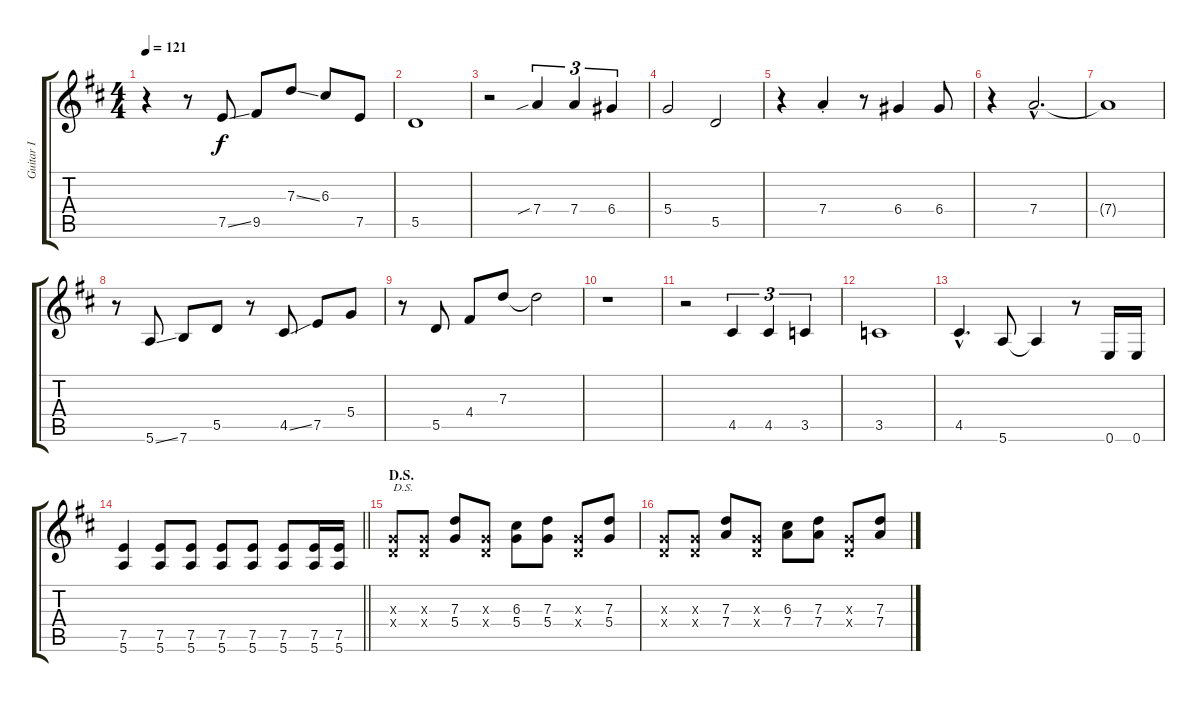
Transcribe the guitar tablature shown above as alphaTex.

\track ("Guitar I" "Guitar I") {instrument overdrivenguitar}
\staff {score tabs}
\tuning (E4 B3 G3 D3 A2 E2) {hide}
\ts (4 4)
\tempo 121
\clef g2
\ks d
r.4{dy f} r.8 7.5{ss}.8 9.5.8 7.3{ss}.8 6.3.8 7.5.8 |
5.5.1 |
r.2 7.4{sib}.4{tu (3 2)} 7.4.4{tu (3 2)} 6.4.4{tu (3 2)} |
5.4.2 5.5.2 |
r.4 7.4{st}.4 r.8 6.4.4 6.4.8 |
r.4 7.4{hac}.2{d} |
7.4{t}.1 |
r.8 5.6{ss}.8 7.6.8 5.5.8 r.8 4.5{ss}.8 7.5.8 5.4.8 |
r.8 5.5.8 4.4.8 7.3.8 7.3{t}.2 |
r.1 |
r.2 4.5.4{tu (3 2)} 4.5.4{tu (3 2)} 3.5.4{tu (3 2)} |
3.5.1 |
4.5{hac}.4{d} 5.6.8 5.6{t}.4 r.8{instrument overdrivenguitar} 0.6.16 0.6.16 |
\barLineRight lightlight
(7.5 5.6).4 (7.5 5.6).8 (7.5 5.6).8 (7.5 5.6).8 (7.5 5.6).8 (7.5 5.6).8 (7.5 5.6).16 (7.5 5.6).16 |
\section ("" "D.S.")
(0.3{x} 0.4{x}).8{txt "D.S."} (0.3{x} 0.4{x}).8 (7.3 5.4).8 (0.3{x} 0.4{x}).8 (6.3 5.4).8 (7.3 5.4).8 (0.3{x} 0.4{x}).8 (7.3 5.4).8 |
(0.3{x} 0.4{x}).8 (0.3{x} 0.4{x}).8 (7.3 7.4).8 (0.3{x} 0.4{x}).8 (6.3 7.4).8 (7.3 7.4).8 (0.3{x} 0.4{x}).8 (7.3 7.4).8
